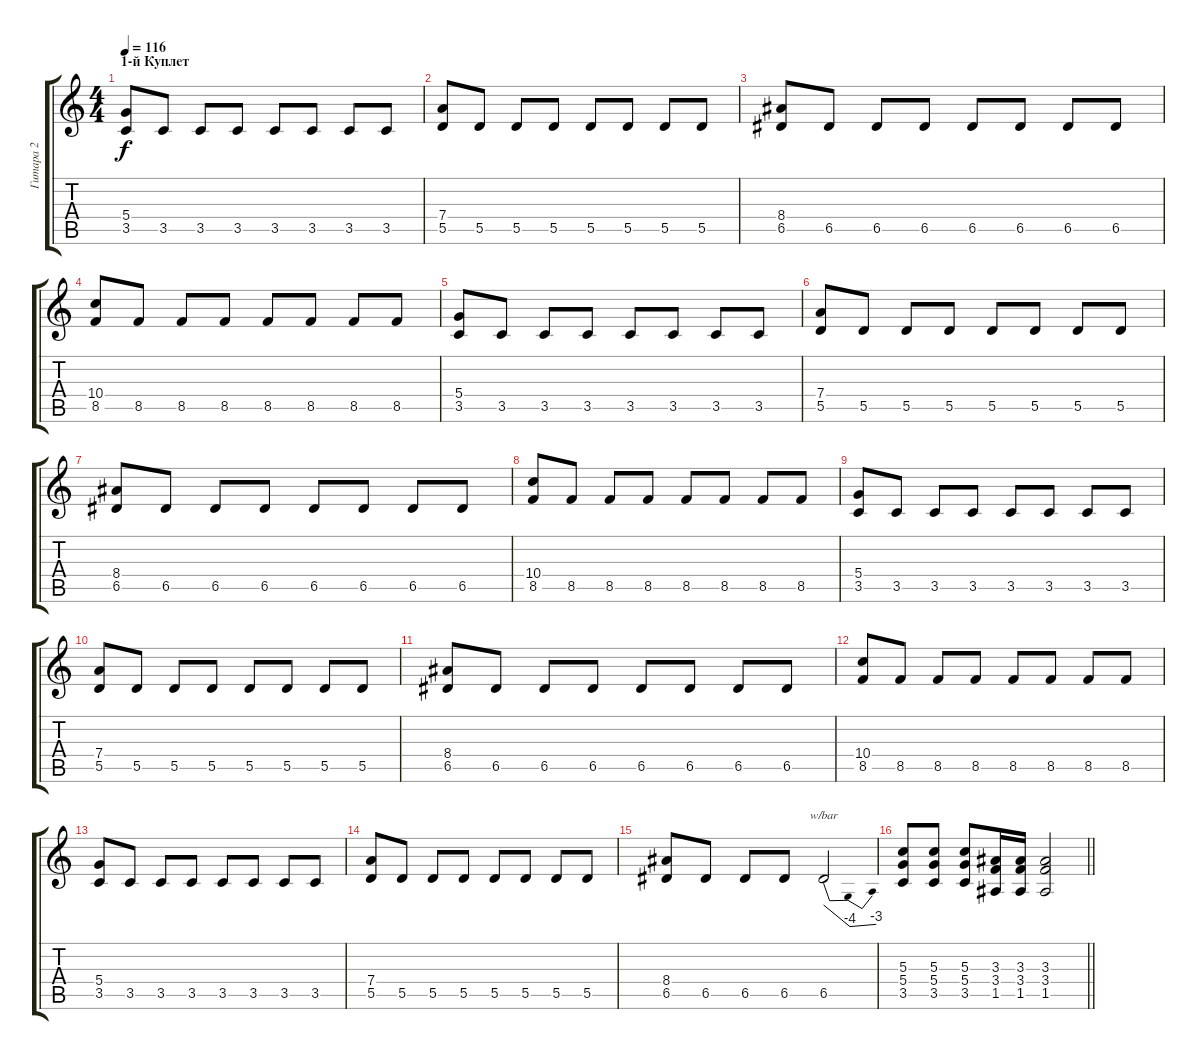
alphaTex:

\track ("Гитара 2" "Гитара 2") {instrument distortionguitar}
\staff {score tabs}
\tuning (E4 B3 G3 D3 A2 E2) {hide}
\ts (4 4)
\section ("" "1-й Куплет")
\tempo 116
\clef g2
\ks c
(5.4 3.5).8{dy f} 3.5.8 3.5.8 3.5.8 3.5.8 3.5.8 3.5.8 3.5.8 |
(7.4 5.5).8 5.5.8 5.5.8 5.5.8 5.5.8 5.5.8 5.5.8 5.5.8 |
(8.4 6.5).8 6.5.8 6.5.8 6.5.8 6.5.8 6.5.8 6.5.8 6.5.8 |
(10.4 8.5).8 8.5.8 8.5.8 8.5.8 8.5.8 8.5.8 8.5.8 8.5.8 |
(5.4 3.5).8 3.5.8 3.5.8 3.5.8 3.5.8 3.5.8 3.5.8 3.5.8 |
(7.4 5.5).8 5.5.8 5.5.8 5.5.8 5.5.8 5.5.8 5.5.8 5.5.8 |
(8.4 6.5).8 6.5.8 6.5.8 6.5.8 6.5.8 6.5.8 6.5.8 6.5.8 |
(10.4 8.5).8 8.5.8 8.5.8 8.5.8 8.5.8 8.5.8 8.5.8 8.5.8 |
(5.4 3.5).8 3.5.8 3.5.8 3.5.8 3.5.8 3.5.8 3.5.8 3.5.8 |
(7.4 5.5).8 5.5.8 5.5.8 5.5.8 5.5.8 5.5.8 5.5.8 5.5.8 |
(8.4 6.5).8 6.5.8 6.5.8 6.5.8 6.5.8 6.5.8 6.5.8 6.5.8 |
(10.4 8.5).8 8.5.8 8.5.8 8.5.8 8.5.8 8.5.8 8.5.8 8.5.8 |
(5.4 3.5).8 3.5.8 3.5.8 3.5.8 3.5.8 3.5.8 3.5.8 3.5.8 |
(7.4 5.5).8 5.5.8 5.5.8 5.5.8 5.5.8 5.5.8 5.5.8 5.5.8 |
(8.4 6.5).8 6.5.8 6.5.8 6.5.8{volume 13} 6.5.2{tbe (dip default 0 0 30 -16 60 -12)} |
\barLineRight lightlight
(5.3 5.4 3.5).8{volume 13} (5.3 5.4 3.5).8 (5.3 5.4 3.5).8 (3.3 3.4 1.5).16 (3.3 3.4 1.5).16 (3.3 3.4 1.5).2
